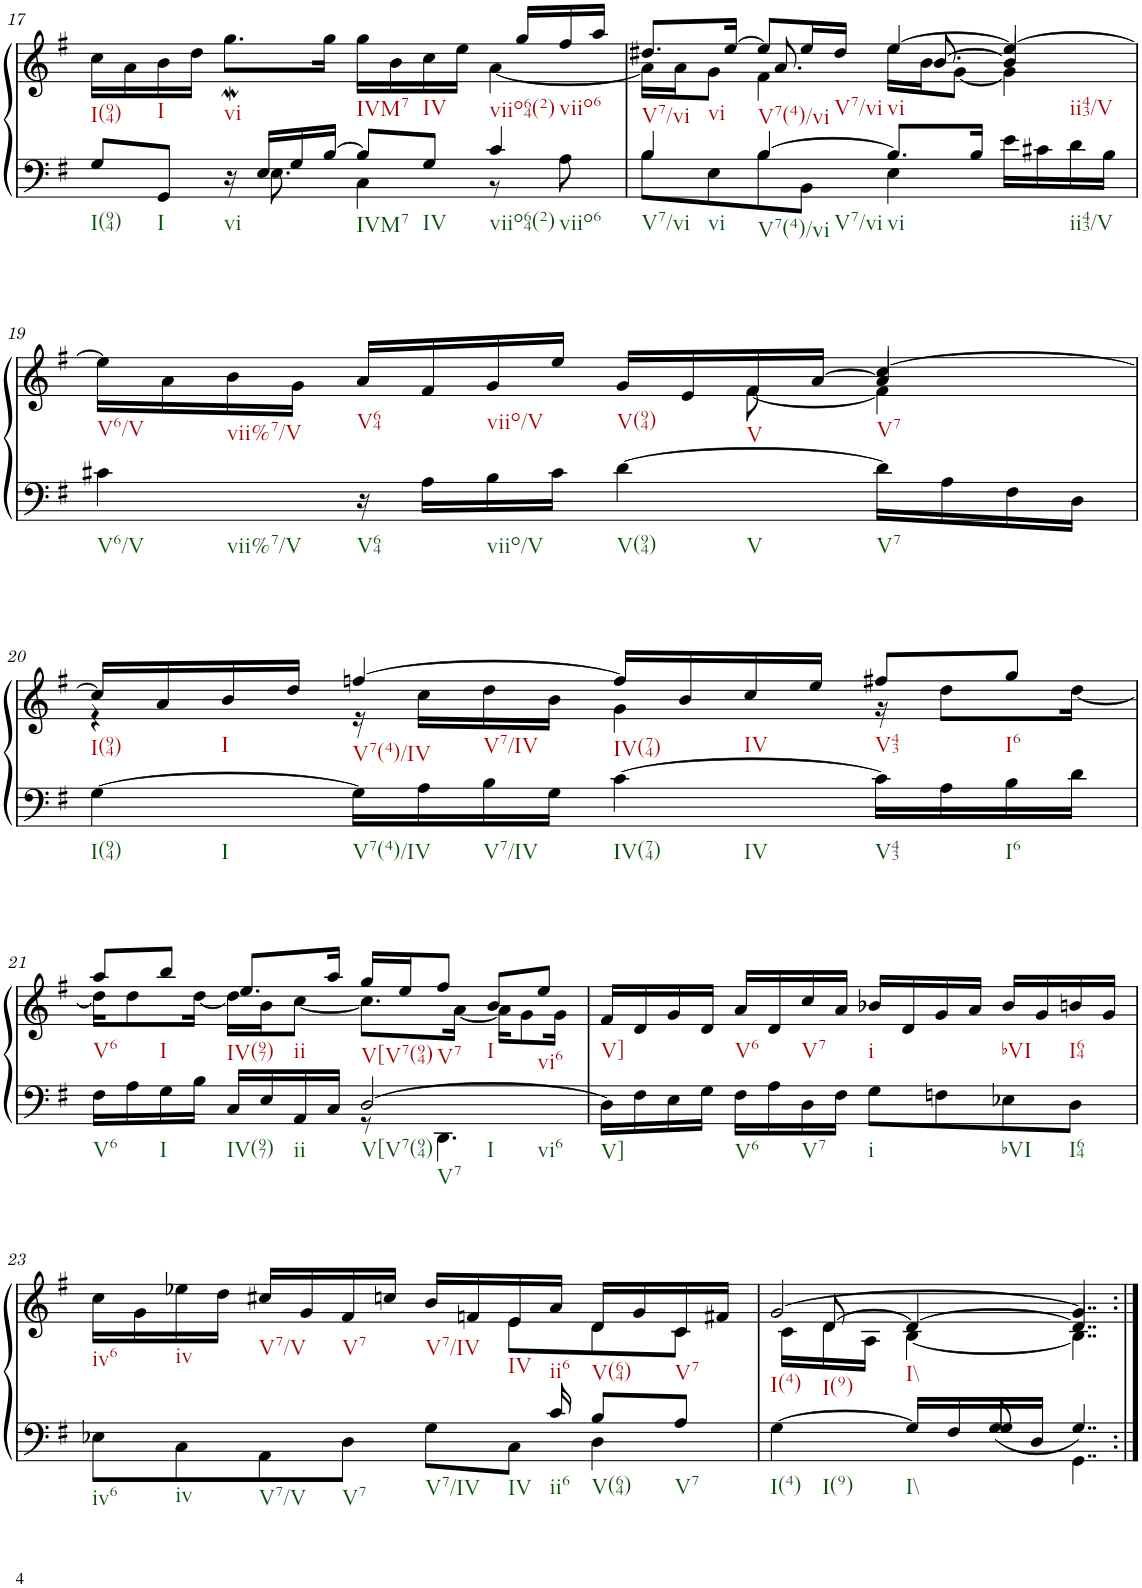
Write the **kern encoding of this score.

**kern	**kern
*part1	*part1
*staff2	*staff1
*I"Klavier linke Hand	*
!!LO:PB:g=z
*clefF4	*clefG2
*k[f#]	*k[f#]
*M4/4	*M4/4
=17	=17
*^	*^
8G/L	16ryy	4ryy	16cc\LL
*v	*v	*	*
.	.	16a\
8GG/J	.	16b\
.	.	16dd\JJ
16r	4ryy	8.ggw\L
*^	*	*
16E/LL	8.E\	.	.
16G/	.	.	.
[16B/JJ	.	.	16gg\Jk
8B/L]	4C\	4ryy	16gg\LL
.	.	.	16b\
8G/J	.	.	16cc\
.	.	.	16ee\JJ
4c/	8r	16ryy	[4a\
.	.	16gg/LL	.
.	8A\	16ff#/	.
.	.	16aa/JJ	.
=18	=18	=18	=18
*	*	*	*^
4B/	8B\L	8.dd#X/L	16a\LL]	16ryy
*	*	*	*v	*v
.	.	.	16a\J
.	8E\	.	8g\J
.	.	[16ee/Jk	.
[4B/	8B\	8ee/L]	4f#\
*	*	*	*^
.	.	.	.	8.a/
.	8BB\J	16ee/L	.	.
.	.	16dd#/JJ	.	.
8.B/L]	4E\	[4ee/	16ee\LL	16ryy
.	.	.	16b\J	[8.b/
.	.	.	[8g\J	.
16B/Jk	.	.	.	.
16e\LL	4ryy	4ee/_	4g\]	4b/]
16c#X\	.	.	.	.
16d\	.	.	.	.
16B\JJ	.	.	.	.
*v	*v	*	*	*
!!LO:LB:g=z	!!	!!
=19	=19	=19	=19
4c#X\	16ee\LL]	8ryy	2ryy
.	16a\	.	.
.	16b\	16ryy@	.
.	16g\JJ	16ryy@	.
16r	16a/LL	16ryy@	.
16A\LL	16f#/	16ryy@	.
16B\	16g/	16ryy@	.
16c#\JJ	16ee/JJ	16ryy@	.
[4d\	4ryy	16ryy@	16g/LL
.	.	16ryy@	16e/
.	.	[8f#\	16f#/
.	.	.	[16a/JJ
16d\LL]	[4cc/	4f#\]	4a/]
16A\	.	.	.
16F#\	.	.	.
16D\JJ	.	.	.
*	*	*v	*v
!!LO:LB:g=z
=20	=20	=20
[4G\	16cc/LL]	4r
.	16a/	.
.	16b/	.
.	16dd/JJ	.
16G\LL]	[4ffn/	16r
16A\	.	16cc\LL
16B\	.	16dd\
16G\JJ	.	16b\JJ
[4c\	16ff/LL]	4g\
.	16b/	.
.	16cc/	.
.	16ee/JJ	.
16c\LL]	8ff#X/L	16r
16A\	.	8dd\L
16B\	8gg/J	.
16d\JJ	.	[16dd\Jk
!!LO:LB:g=z	!!
=21	=21	=21
*^	*	*
16F#\LL	2ryy	8aa/L	16dd\KL]
16A\	.	.	8dd\
16G\	.	8bb/J	.
16B\JJ	.	.	[16dd\Jk
16C/LL	.	8.ee/L	16dd\LL]
16E/	.	.	16b\J
16AA/	.	.	[8cc\J
16C/JJ	.	16aa/Jk	.
[2D/	8r	16gg/LL	8.cc\L]
.	.	16ee/J	.
.	4.DD\	8ff#/J	.
.	.	.	[16a\Jk
.	.	8b/L	16a\KL]
.	.	.	8g\
.	.	8ee/J	.
.	.	.	16g\Jk
*	*	*v	*v
=22	=22	=22
16D\LL]	2ryy	16f#/LL
16F#\	.	16d/
16E\	.	16g/
16G\JJ	.	16d/JJ
16F#\LL	.	16a/LL
16A\	.	16d/
16D\	.	16cc/
16F#\JJ	.	16a/JJ
2ryy	8G\L	16b-X/LL
.	.	16d/
.	8Fn\	16g/
.	.	16a/JJ
.	8E-X\	16b-/LL
.	.	16g/
.	8D\J	16bn/
.	.	16g/JJ
!!LO:LB:g=z
=23	=23	=23
*	*	*^
2ryy	8E-X\L	16cc\LL	8ryy
.	.	16g\	.
*	*	*v	*v
.	8C\	16ee-X\
.	.	16dd\JJ
.	8AA\	16cc#X/LL
.	.	16g/
.	8D\J	16f#/
.	.	16ccn/JJ
8ryy	8G\L	16b/LL
.	.	16fn/
*	*	*^
16ryy	8C\J	16e/	8e\L
16c/	.	16a/JJ	.
8B/L	4D\	16d/LL	8d\
.	.	16g/	.
8A/J	.	16c/	8c\J
.	.	16f#X/JJ	.
=24	=24	=24	=24
*	*	*	*^
[4G\	4.ryy	[2g/	16ryy	8ryy
.	.	.	16c\LL	.
.	.	.	16d\	[8d/
.	.	.	16A\JJ	.
16G/LL]	.	.	[4B\	4d/_
16F#/	.	.	.	.
16G/	8G/	.	.	.
16D/JJ	.	.	.	.
4..GG\	4..G/	4..g/]	4..B\]	4..d/]
*v	*v	*	*	*
*	*v	*v	*v
=:|!	=:|!
*-	*-
